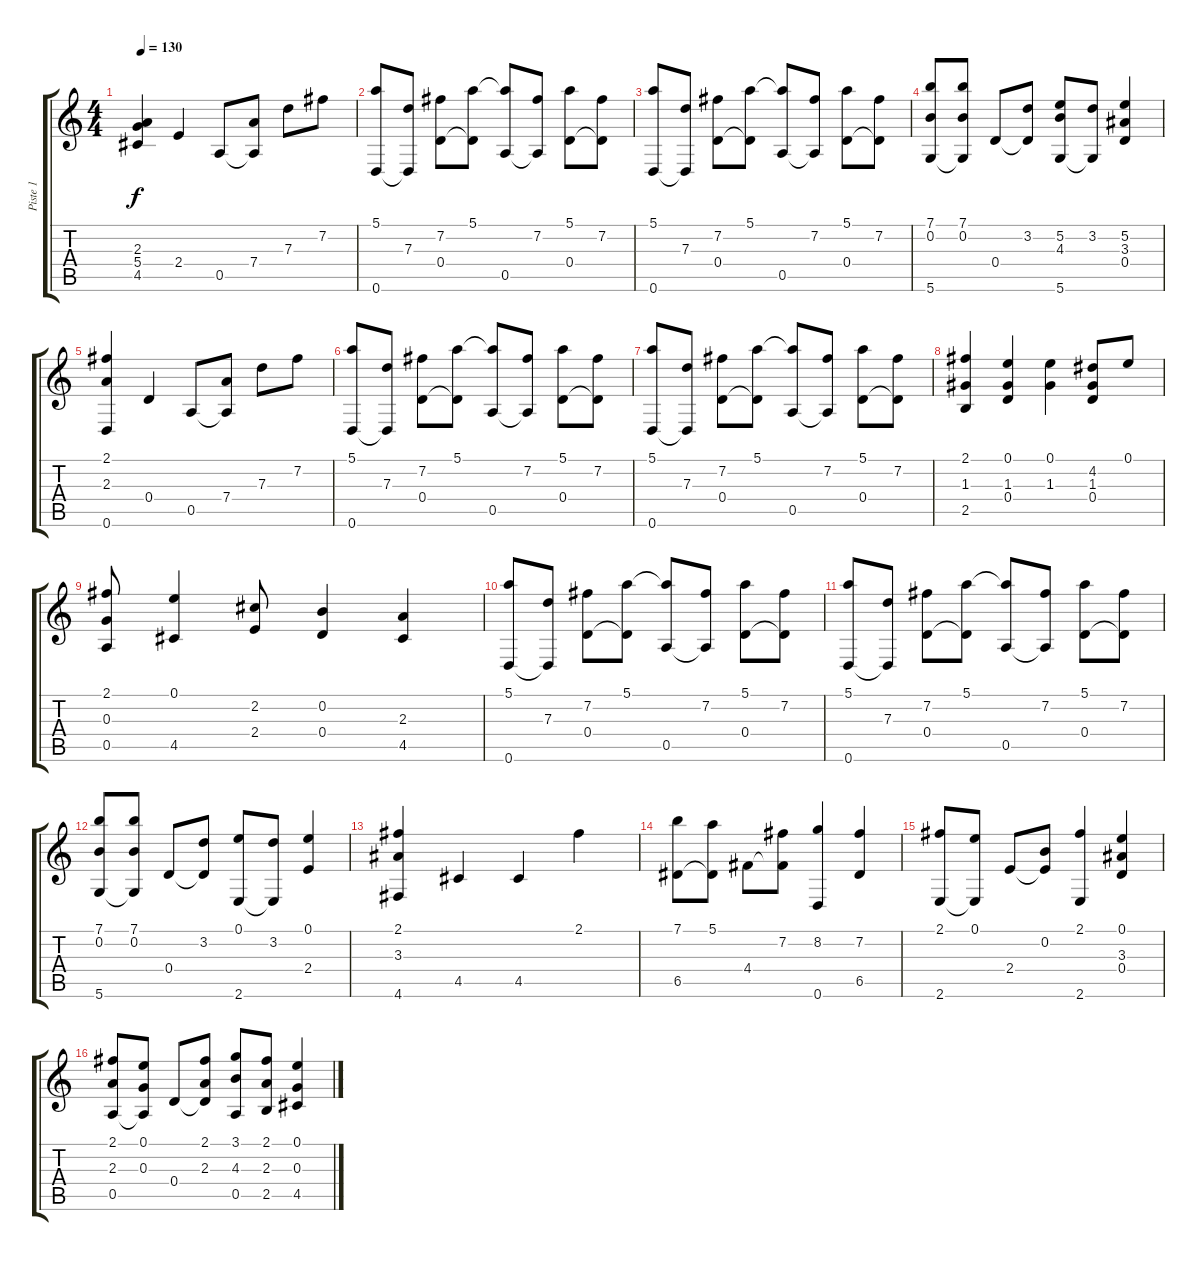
\track ("Piste 1" "Piste 1") {instrument acousticguitarnylon}
\staff {score tabs}
\tuning (E4 B3 G3 D3 A2 D2) {hide}
\ts (4 4)
\tempo 130
\clef g2
\ks c
(2.3 5.4 4.5).4{dy f} 2.4.4 0.5.8 (7.4 0.5{t}).8 7.3.8 7.2.8 |
(5.1 0.6).8 (7.3 0.6{t}).8 (7.2 0.4).8 (5.1 0.4{t}).8 (5.1{t} 0.5).8 (7.2 0.5{t}).8 (5.1 0.4).8 (7.2 0.4{t}).8 |
(5.1 0.6).8 (7.3 0.6{t}).8 (7.2 0.4).8 (5.1 0.4{t}).8 (5.1{t} 0.5).8 (7.2 0.5{t}).8 (5.1 0.4).8 (7.2 0.4{t}).8 |
(7.1 0.2 5.6).8 (7.1 0.2 5.6{t}).8 0.4.8 (3.2 0.4{t}).8 (5.2 4.3 5.6).8 (3.2 5.6{t}).8 (5.2 3.3 0.4).4 |
(2.1 2.3 0.6).4 0.4.4 0.5.8 (7.4 0.5{t}).8 7.3.8 7.2.8 |
(5.1 0.6).8 (7.3 0.6{t}).8 (7.2 0.4).8 (5.1 0.4{t}).8 (5.1{t} 0.5).8 (7.2 0.5{t}).8 (5.1 0.4).8 (7.2 0.4{t}).8 |
(5.1 0.6).8 (7.3 0.6{t}).8 (7.2 0.4).8 (5.1 0.4{t}).8 (5.1{t} 0.5).8 (7.2 0.5{t}).8 (5.1 0.4).8 (7.2 0.4{t}).8 |
(2.1 1.3 2.5).4 (0.1 1.3 0.4).4 (0.1 1.3).4 (4.2 1.3 0.4).8 0.1.8 |
(2.1 0.3 0.5).8 (0.1 4.5).4 (2.2 2.4).8 (0.2 0.4).4 (2.3 4.5).4 |
(5.1 0.6).8 (7.3 0.6{t}).8 (7.2 0.4).8 (5.1 0.4{t}).8 (5.1{t} 0.5).8 (7.2 0.5{t}).8 (5.1 0.4).8 (7.2 0.4{t}).8 |
(5.1 0.6).8 (7.3 0.6{t}).8 (7.2 0.4).8 (5.1 0.4{t}).8 (5.1{t} 0.5).8 (7.2 0.5{t}).8 (5.1 0.4).8 (7.2 0.4{t}).8 |
(7.1 0.2 5.6).8 (7.1 0.2 5.6{t}).8 0.4.8 (3.2 0.4{t}).8 (0.1 2.6).8 (3.2 2.6{t}).8 (0.1 2.4).4 |
(2.1 3.3 4.6).4 4.5.4 4.5.4 2.1.4 |
(7.1 6.5).8 (5.1 6.5{t}).8 4.4.8 (7.2 4.4{t}).8 (8.2 0.6).4 (7.2 6.5).4 |
(2.1 2.6).8 (0.1 2.6{t}).8 2.4.8 (0.2 2.4{t}).8 (2.1 2.6).4 (0.1 3.3 0.4).4 |
(2.1 2.3 0.5).8 (0.1 0.3 0.5{t}).8 0.4.8 (2.1 2.3 0.4{t}).8 (3.1 4.3 0.5).8 (2.1 2.3 2.5).8 (0.1 0.3 4.5).4
